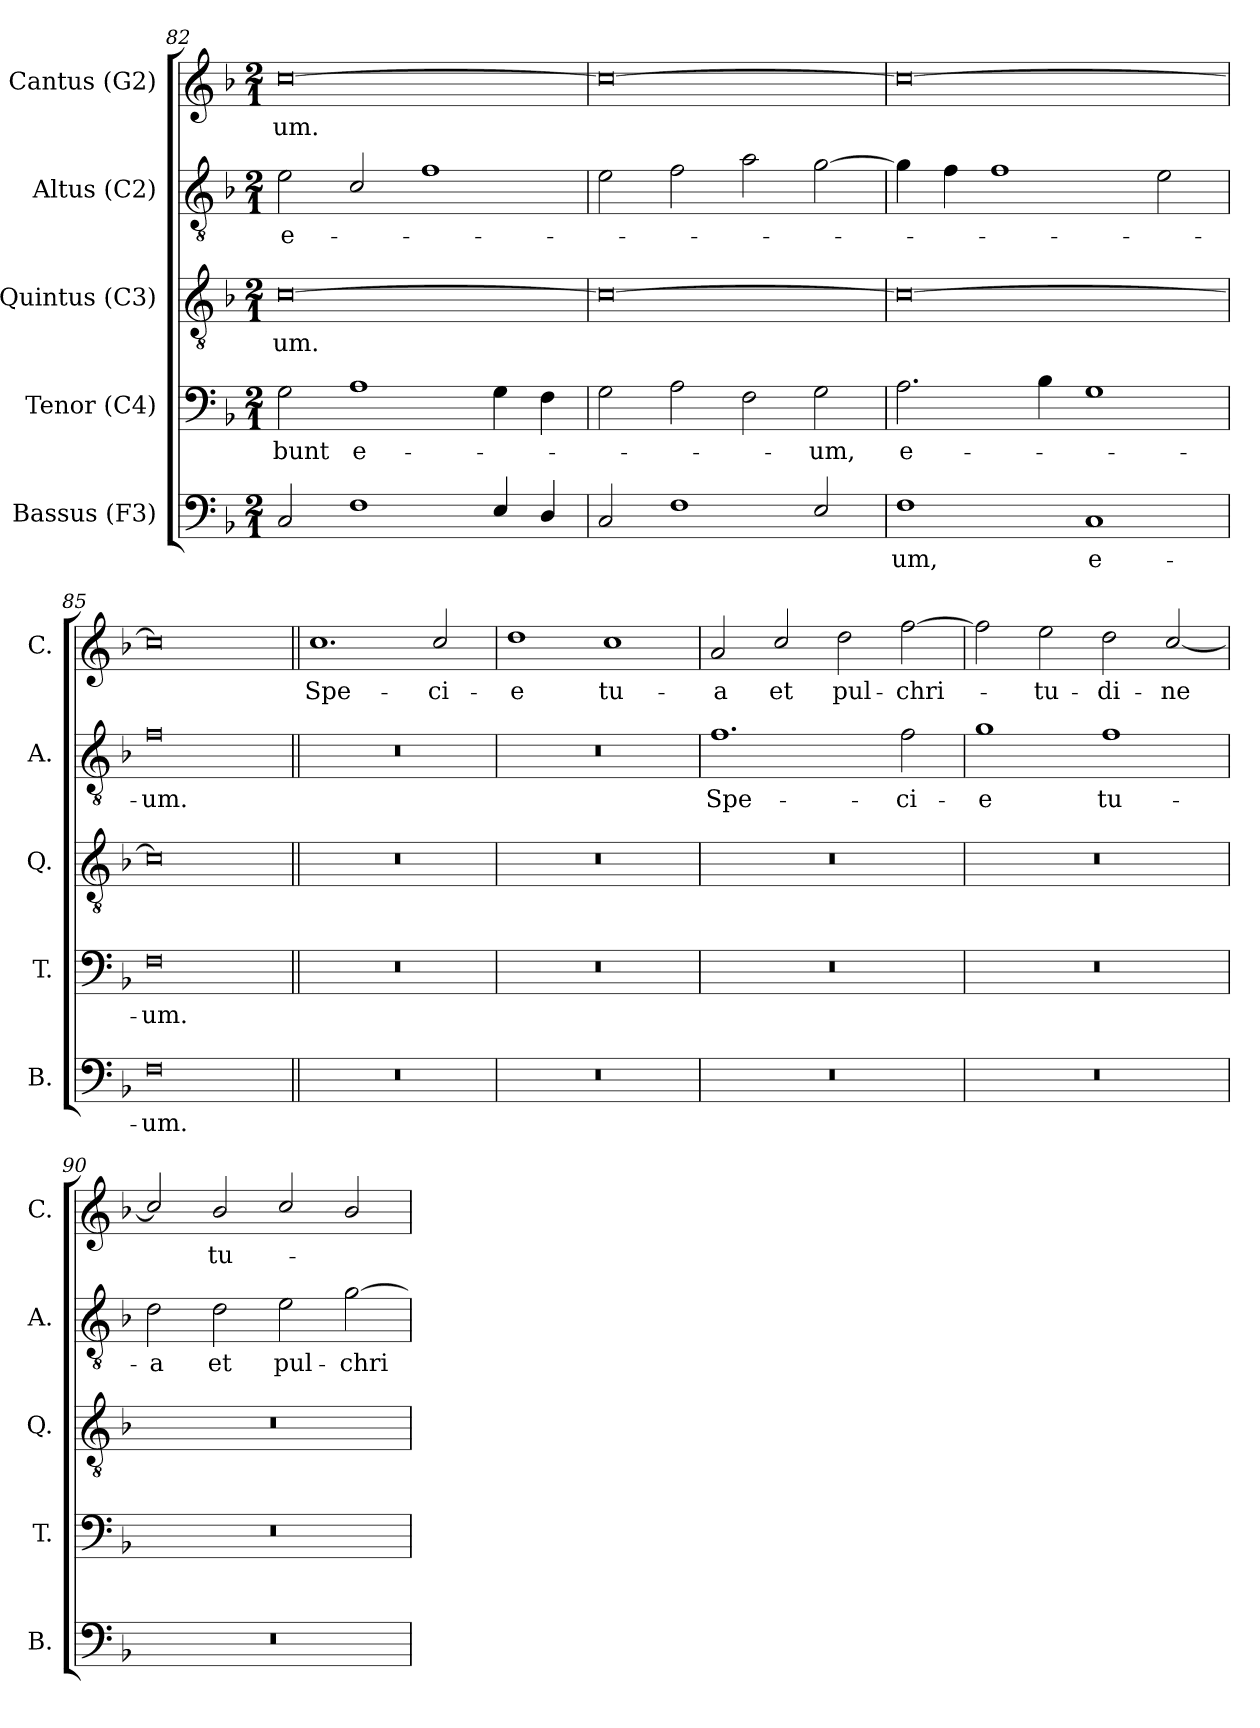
**kern	**text	**kern	**text	**kern	**text	**kern	**text	**kern	**text
*part5	*part5	*part4	*part4	*part3	*part3	*part2	*part2	*part1	*part1
*staff5	*staff5	*staff4	*staff4	*staff3	*staff3	*staff2	*staff2	*staff1	*staff1
*I"Bassus (F3)	*	*I"Tenor (C4)	*	*I"Quintus (C3)	*	*I"Altus (C2)	*	*I"Cantus (G2)	*
*I'B.	*	*I'T.	*	*I'Q.	*	*I'A.	*	*I'C.	*
*clefF4	*	*clefF4	*	*clefGv2	*	*clefGv2	*	*clefG2	*
*	*	*ITrd7c12	*	*ITrd7c12	*	*ITrd7c12	*	*	*
*k[b-]	*	*k[b-]	*	*k[b-]	*	*k[b-]	*	*k[b-]	*
*F:	*	*F:	*	*F:	*	*F:	*	*F:	*
*M2/1	*	*M2/1	*	*M2/1	*	*M2/1	*	*M2/1	*
=82	=82	=82	=82	=82	=82	=82	=82	=82	=82
2C/	.	2GG\	-bunt	[0C	-um.	2E\	e-	[0cc	-um.
1F	.	1AA	e-	.	.	2C/	.	.	.
.	.	.	.	.	.	1F	.	.	.
4E/	.	4GG\	.	.	.	.	.	.	.
4D/	.	4FF\	.	.	.	.	.	.	.
=83	=83	=83	=83	=83	=83	=83	=83	=83	=83
2C/	.	2GG\	.	0C_	.	2E\	.	0cc_	.
1F	.	2AA\	.	.	.	2F\	.	.	.
.	.	2FF\	.	.	.	2A\	.	.	.
2E/	.	2GG\	-um,	.	.	[2G\	.	.	.
=84	=84	=84	=84	=84	=84	=84	=84	=84	=84
1F	-um,	2.AA\	e-	0C_	.	4G\]	.	0cc_	.
.	.	.	.	.	.	4F\	.	.	.
.	.	.	.	.	.	1F	.	.	.
.	.	4BB-\	.	.	.	.	.	.	.
1C	e-	1GG	.	.	.	.	.	.	.
.	.	.	.	.	.	2E\	.	.	.
=85	=85	=85	=85	=85	=85	=85	=85	=85	=85
0F	-um.	0FF	-um.	0C]	.	0F	-um.	0cc]	.
=86||	=86||	=86||	=86||	=86||	=86||	=86||	=86||	=86||	=86||
0r	.	0r	.	0r	.	0r	.	1.cc	Spe-
.	.	.	.	.	.	.	.	2cc/	-ci-
=87	=87	=87	=87	=87	=87	=87	=87	=87	=87
0r	.	0r	.	0r	.	0r	.	1dd	-e
.	.	.	.	.	.	.	.	1cc	tu-
=88	=88	=88	=88	=88	=88	=88	=88	=88	=88
0r	.	0r	.	0r	.	1.F	Spe-	2a/	-a
.	.	.	.	.	.	.	.	2cc/	et
.	.	.	.	.	.	.	.	2dd\	pul-
.	.	.	.	.	.	2F\	-ci-	[2ff\	-chri-
=89	=89	=89	=89	=89	=89	=89	=89	=89	=89
0r	.	0r	.	0r	.	1G	-e	2ff\]	.
.	.	.	.	.	.	.	.	2ee\	-tu-
.	.	.	.	.	.	1F	tu-	2dd\	-di-
.	.	.	.	.	.	.	.	[2cc/	-ne
=90	=90	=90	=90	=90	=90	=90	=90	=90	=90
0r	.	0r	.	0r	.	2D\	-a	2cc/]	.
.	.	.	.	.	.	2D\	et	2b-/	tu-
.	.	.	.	.	.	2E\	pul-	2cc/	.
.	.	.	.	.	.	[2G\	-chri-	2b-/	.
=	=	=	=	=	=	=	=	=	=
*-	*-	*-	*-	*-	*-	*-	*-	*-	*-
